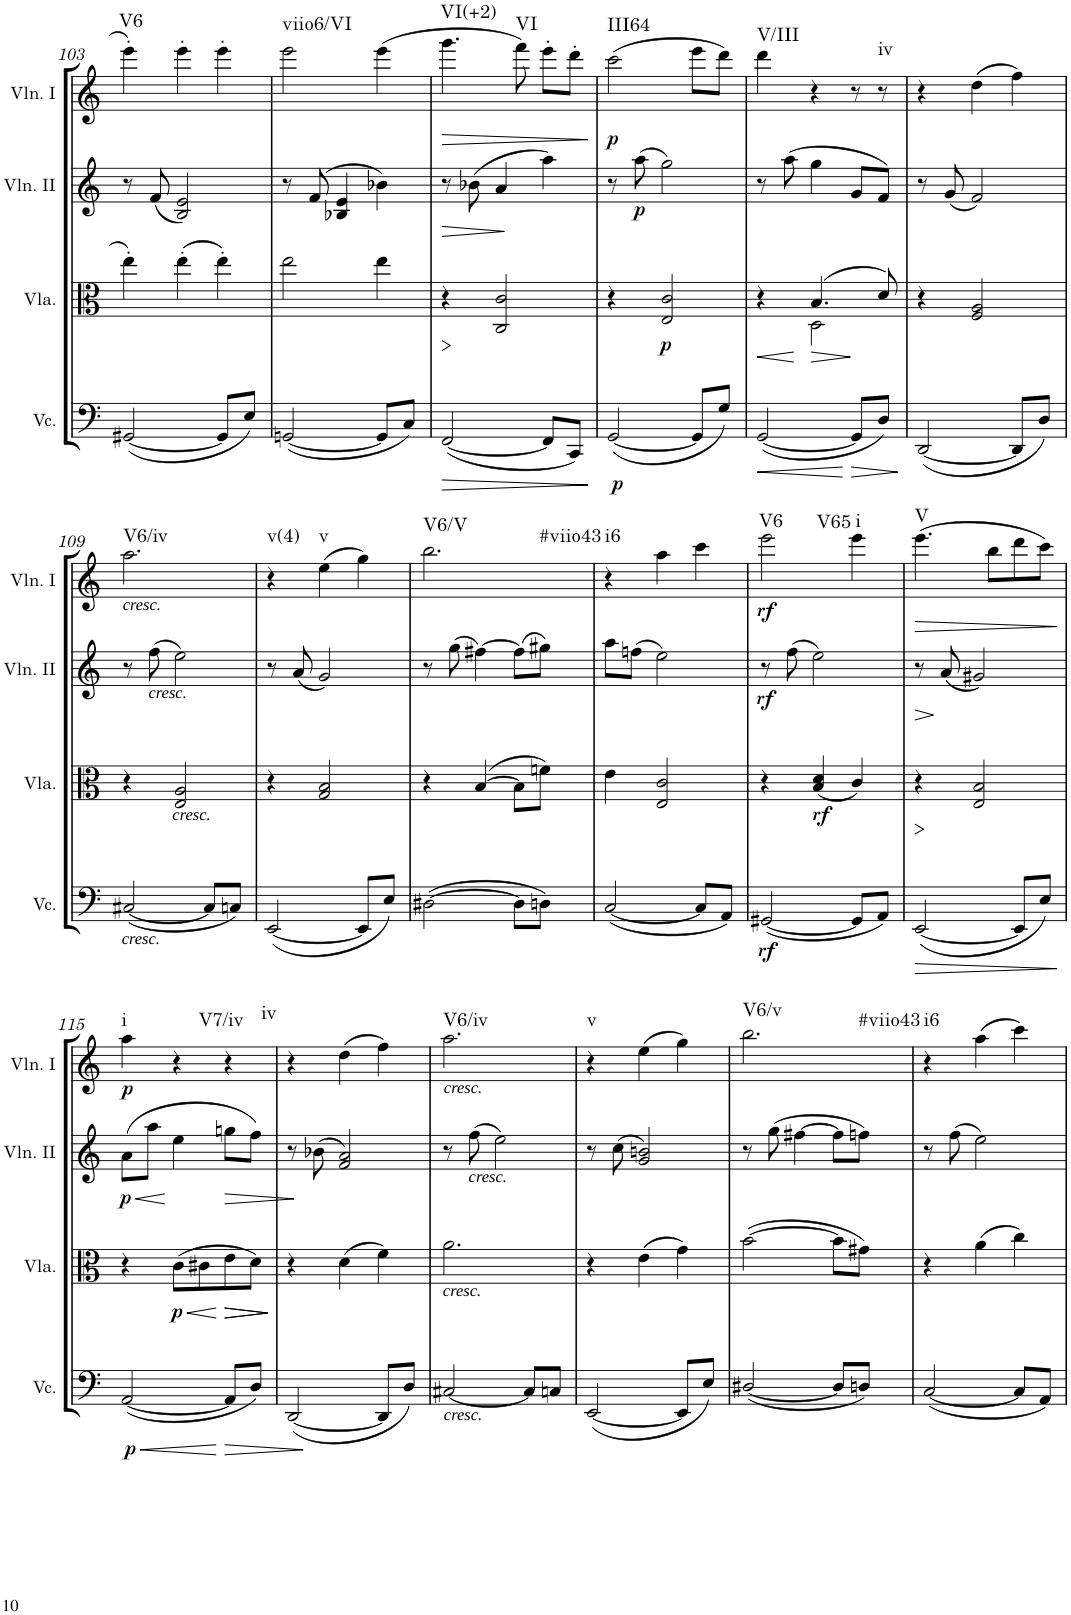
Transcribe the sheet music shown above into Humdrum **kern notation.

**kern	**dynam	**kern	**dynam	**kern	**dynam	**kern	**dynam	**harte
*part4	*part4	*part3	*part3	*part2	*part2	*part1	*part1	*part1
*staff4	*staff4	*staff3	*staff3	*staff2	*staff2	*staff1	*staff1	*
*I"Violoncello	*	*I"Viola	*	*I"Violin II	*	*I"Violin I	*	*
*I'Vc.	*	*I'Vla.	*	*I'Vln. II	*	*I'Vln. I	*	*
!!LO:PB:g=z
*clefF4	*	*clefC3	*	*clefG2	*	*clefG2	*	*
*k[]	*	*k[]	*	*k[]	*	*k[]	*	*
*M3/4	*	*M3/4	*	*M3/4	*	*M3/4	*	*
=103	=103	=103	=103	=103	=103	=103	=103	=103
!	!	!	!	!	!	!	!	!LO:H:kt=V6
([2GG#X/	.	4ee'\	.	8r	.	4eee'\	.	N
.	.	.	.	(8f/	.	.	.	.
.	.	(4ee'\	.	2B/ 2e/)	.	4eee'\	.	.
8GG#/L]	.	4ee'\)	.	.	.	4eee'\	.	.
8E/J)	.	.	.	.	.	.	.	.
=104	=104	=104	=104	=104	=104	=104	=104	=104
!	!	!	!	!	!	!	!	!LO:H:kt=viio6/VI
([2GGn/	.	2ee\	.	8r	.	2eee\	.	N
.	.	.	.	(8f/	.	.	.	.
.	.	.	.	4B-X/ 4e/	.	.	.	.
8GG/L]	.	4ee\	.	4b-X\)	.	(4eee\	.	.
8C/J)	.	.	.	.	.	.	.	.
=105	=105	=105	=105	=105	=105	=105	=105	=105
!	!LO:HP:b	!	!LO:HP:b	!	!LO:HP:b	!	!LO:HP:b	!LO:H:kt=VI(+2)
([2FF/	>	4r	>	8r	>	4.ggg\	>	N
.	.	.	.	(8b-X\	.	.	.	.
.	.	2C/ 2c/	.	4a/	.	.	.	.
!	!	!	!	!	!	!	!	!LO:H:kt=VI
.	.	.	.	.	.	8fff\)	.	N
8FF/L]	.	.	.	4aa\)	.	8eee'\L	.	.
8CC/J)	.	.	.	.	.	8ddd'\J	.	.
.	]	.	]	.	]	.	]	.
=106	=106	=106	=106	=106	=106	=106	=106	=106
!	!LO:DY:b	!	!	!	!	!	!LO:DY:b	!LO:H:kt=III64
([2GG/	p	4r	.	8r	.	(2ccc\	p	N
!	!	!	!	!	!LO:DY:b	!	!	!
.	.	.	.	(8aa\	p	.	.	.
!	!	!	!LO:DY:b	!	!	!	!	!
.	.	2E/ 2c/	p	2gg\)	.	.	.	.
8GG/L]	.	.	.	.	.	8eee\L	.	.
8G/J)	.	.	.	.	.	8ddd\J)	.	.
=107	=107	=107	=107	=107	=107	=107	=107	=107
!	!LO:HP:b	!	!LO:HP:b	!	!	!	!	!LO:H:kt=V/III
*	*	*^	*	*	*	*	*	*
([2GG/	<	4r	4ryy	<	8r	.	4ddd\	.	N
.	.	.	.	.	(8aa\	.	.	.	.
!	!	!	!	!LO:HP:n=1:b	!	!	!	!	!
.	.	(4.B/	2D\	[ >	4gg\	.	4r	.	.
!	!LO:HP:n=1:b	!	!	!	!	!	!	!	!
8GG/L]	[ >	.	.	.	8g/L	.	8r	.	.
!	!	!	!	!	!	!	!	!	!LO:H:kt=iv
8D/J)	.	8d/)	.	.	8f/J)	.	8r	.	N
*	*	*v	*v	*	*	*	*	*	*
.	]	.	]	.	.	.	.	.
=108	=108	=108	=108	=108	=108	=108	=108	=108
([2DD/	.	4r	.	8r	.	4r	.	.
.	.	.	.	(8g/	.	.	.	.
.	.	2F/ 2A/	.	2f/)	.	(4dd\	.	.
8DD/L]	.	.	.	.	.	4ff\)	.	.
8D/J)	.	.	.	.	.	.	.	.
!!LO:LB:g=z
=109	=109	=109	=109	=109	=109	=109	=109	=109
!	!	!	!	!	!	!LO:TX:b:i:t=cresc.	!	!
!LO:TX:b:i:t=cresc.	!	!	!	!	!	!	!	!LO:H:kt=V6/iv
([2C#X/	.	4r	.	8r	.	2.aa\	.	N
!	!	!	!	!LO:TX:b:i:t=cresc.	!	!	!	!
.	.	.	.	(8ff\	.	.	.	.
!	!	!LO:TX:b:i:t=cresc.	!	!	!	!	!	!
.	.	2E/ 2A/	.	2ee\)	.	.	.	.
8C#/L]	.	.	.	.	.	.	.	.
8Cn/J)	.	.	.	.	.	.	.	.
=110	=110	=110	=110	=110	=110	=110	=110	=110
!	!	!	!	!	!	!	!	!LO:H:kt=v(4)
([2EE/	.	4r	.	8r	.	4r	.	N
.	.	.	.	(8a/	.	.	.	.
!	!	!	!	!	!	!	!	!LO:H:kt=v
.	.	2G/ 2B/	.	2g/)	.	(4ee\	.	N
8EE/L]	.	.	.	.	.	4gg\)	.	.
8E/J)	.	.	.	.	.	.	.	.
=111	=111	=111	=111	=111	=111	=111	=111	=111
!	!	!	!	!	!	!	!	!LO:H:n=1:kt=V6/V
!	!	!	!	!	!	!	!	!LO:H:n=2:kt=#viio43
([2D#X\	.	4r	.	8r	.	2.bb\	.	N N
.	.	.	.	(8gg\	.	.	.	.
.	.	([4B/	.	[4ff#X\)	.	.	.	.
8D#\L]	.	8B\L]	.	(8ff#\L]	.	.	.	.
8Dn\J)	.	8fn\J)	.	8gg#X\J)	.	.	.	.
=112	=112	=112	=112	=112	=112	=112	=112	=112
!	!	!	!	!	!	!	!	!LO:H:kt=i6
([2C/	.	4e\	.	8aa\L	.	4r	.	N
.	.	.	.	(8ffn\J	.	.	.	.
.	.	2E/ 2c/	.	2ee\)	.	4aa\	.	.
8C/L]	.	.	.	.	.	4ccc\	.	.
8AA/J)	.	.	.	.	.	.	.	.
=113	=113	=113	=113	=113	=113	=113	=113	=113
!	!LO:DY:b	!	!	!	!LO:DY:b	!	!LO:DY:b	!LO:H:n=1:kt=V6
!	!	!	!	!	!	!	!	!LO:H:n=2:kt=V65
([2GG#X/	rf	4r	.	8r	rf	2eee\	rf	N N
.	.	.	.	(8ff\	.	.	.	.
!	!	!	!LO:DY:b	!	!	!	!	!
.	.	(4B/ 4d/	rf	2ee\)	.	.	.	.
!	!	!	!	!	!	!	!	!LO:H:kt=i
8GG#/L]	.	4c/)	.	.	.	4eee\	.	N
8AA/J)	.	.	.	.	.	.	.	.
=114	=114	=114	=114	=114	=114	=114	=114	=114
!	!LO:HP:b	!	!LO:HP:b	!	!LO:HP:b	!	!LO:HP:b	!LO:H:kt=V
([2EE/	>	4r	>	8r	>	(4.eee\	>	N
.	.	.	.	(8a/	.	.	.	.
.	.	2E/ 2B/	.	2g#X/)	.	.	.	.
.	.	.	.	.	.	8bb\L	.	.
8EE/L]	.	.	.	.	.	8ddd\	.	.
8E/J)	.	.	.	.	.	8ccc\J)	.	.
.	]	.	]	.	]	.	]	.
!!LO:LB:g=z
=115	=115	=115	=115	=115	=115	=115	=115	=115
!	!LO:HP:b	!	!	!	!LO:HP:b	!	!	!
!	!LO:DY:n=1:b	!	!	!	!LO:DY:n=1:b	!	!LO:DY:b	!LO:H:kt=i
([2AA/	< p	4r	.	(8a\L	< p	4aa\	p	N
.	.	.	.	8aa\J	.	.	.	.
!	!	!	!LO:HP:b	!	!	!	!	!
!	!	!	!LO:DY:n=1:b	!	!	!	!	!LO:H:kt=V7/iv
.	.	(8c\L	< p	4ee\	.	4r	.	N
.	.	8c#X\	.	.	.	.	.	.
!	!LO:HP:n=1:b	!	!LO:HP:n=1:b	!	!LO:HP:n=1:b	!	!	!LO:H:kt=iv
8AA/L]	[ >	8e\	[ >	8ggn\L	[ >	4r	.	N
!	!	!	!LO:HP:b	!	!	!	!	!
8D/J)	.	8d\J)	>	8ff\J)	.	.	.	.
.	]	.	] ]	.	]	.	.	.
=116	=116	=116	=116	=116	=116	=116	=116	=116
([2DD/	.	4r	.	8r	.	4r	.	.
.	.	.	.	(8b-X\	.	.	.	.
.	.	(4d\	.	2f/ 2a/)	.	(4dd\	.	.
8DD/L]	.	4f\)	.	.	.	4ff\)	.	.
8D/J)	.	.	.	.	.	.	.	.
=117	=117	=117	=117	=117	=117	=117	=117	=117
!	!	!	!	!	!	!LO:TX:b:i:t=cresc.	!	!
!	!	!LO:TX:b:i:t=cresc.	!	!	!	!	!	!
!LO:TX:b:i:t=cresc.	!	!	!	!	!	!	!	!LO:H:kt=V6/iv
[2C#X/	.	2.a\	.	8r	.	2.aa\	.	N
!	!	!	!	!LO:TX:b:i:t=cresc.	!	!	!	!
.	.	.	.	(8ff\	.	.	.	.
.	.	.	.	2ee\)	.	.	.	.
8C#/L]	.	.	.	.	.	.	.	.
8Cn/J	.	.	.	.	.	.	.	.
=118	=118	=118	=118	=118	=118	=118	=118	=118
!	!	!	!	!	!	!	!	!LO:H:kt=v
([2EE/	.	4r	.	8r	.	4r	.	N
.	.	.	.	(8cc\	.	.	.	.
.	.	(4e\	.	2g/ 2bn/)	.	(4ee\	.	.
8EE/L]	.	4g\)	.	.	.	4gg\)	.	.
8E/J)	.	.	.	.	.	.	.	.
=119	=119	=119	=119	=119	=119	=119	=119	=119
!	!	!	!	!	!	!	!	!LO:H:n=1:kt=V6/v
!	!	!	!	!	!	!	!	!LO:H:n=2:kt=#viio43
([2D#X/	.	([2b\	.	8r	.	2.bb\	.	N N
.	.	.	.	(8gg\	.	.	.	.
.	.	.	.	[4ff#X\	.	.	.	.
8D#/L]	.	8b\L]	.	8ff#\L]	.	.	.	.
8Dn/J)	.	8g#X\J)	.	8ffn\J)	.	.	.	.
=120	=120	=120	=120	=120	=120	=120	=120	=120
!	!	!	!	!	!	!	!	!LO:H:kt=i6
([2C/	.	4r	.	8r	.	4r	.	N
.	.	.	.	(8ff\	.	.	.	.
.	.	(4a\	.	2ee\)	.	(4aa\	.	.
8C/L]	.	4cc\)	.	.	.	4ccc\)	.	.
8AA/J)	.	.	.	.	.	.	.	.
=	=	=	=	=	=	=	=	=
*-	*-	*-	*-	*-	*-	*-	*-	*-
